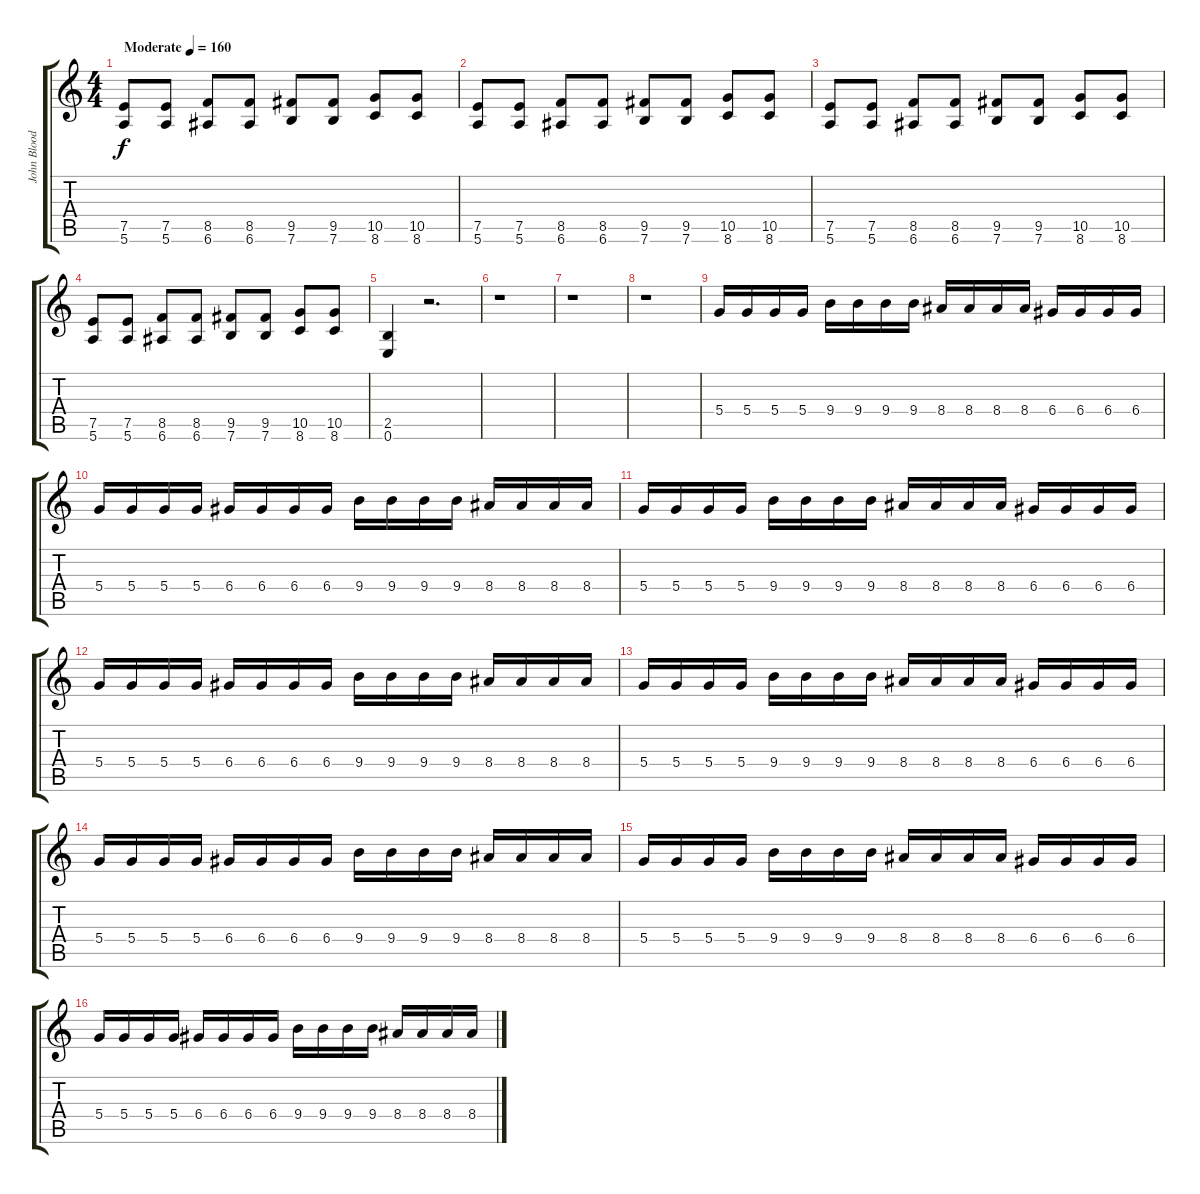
\track ("John Bloodsucker" "John Blood") {instrument distortionguitar}
\staff {score tabs}
\tuning (E4 B3 G3 D3 A2 E2) {hide}
\ts (4 4)
\tempo (160 "Moderate")
\clef g2
\ks c
(7.5 5.6).8{dy f instrument distortionguitar} (7.5 5.6).8 (8.5 6.6).8 (8.5 6.6).8 (9.5 7.6).8 (9.5 7.6).8 (10.5 8.6).8 (10.5 8.6).8 |
(7.5 5.6).8 (7.5 5.6).8 (8.5 6.6).8 (8.5 6.6).8 (9.5 7.6).8 (9.5 7.6).8 (10.5 8.6).8 (10.5 8.6).8 |
(7.5 5.6).8 (7.5 5.6).8 (8.5 6.6).8 (8.5 6.6).8 (9.5 7.6).8 (9.5 7.6).8 (10.5 8.6).8 (10.5 8.6).8 |
(7.5 5.6).8 (7.5 5.6).8 (8.5 6.6).8 (8.5 6.6).8 (9.5 7.6).8 (9.5 7.6).8 (10.5 8.6).8 (10.5 8.6).8 |
(2.5 0.6).4 r.2{d} |
r.1 |
r.1 |
r.1 |
5.4.16 5.4.16 5.4.16 5.4.16 9.4.16 9.4.16 9.4.16 9.4.16 8.4.16 8.4.16 8.4.16 8.4.16 6.4.16 6.4.16 6.4.16 6.4.16 |
5.4.16 5.4.16 5.4.16 5.4.16 6.4.16 6.4.16 6.4.16 6.4.16 9.4.16 9.4.16 9.4.16 9.4.16 8.4.16 8.4.16 8.4.16 8.4.16 |
5.4.16 5.4.16 5.4.16 5.4.16 9.4.16 9.4.16 9.4.16 9.4.16 8.4.16 8.4.16 8.4.16 8.4.16 6.4.16 6.4.16 6.4.16 6.4.16 |
5.4.16 5.4.16 5.4.16 5.4.16 6.4.16 6.4.16 6.4.16 6.4.16 9.4.16 9.4.16 9.4.16 9.4.16 8.4.16 8.4.16 8.4.16 8.4.16 |
5.4.16 5.4.16 5.4.16 5.4.16 9.4.16 9.4.16 9.4.16 9.4.16 8.4.16 8.4.16 8.4.16 8.4.16 6.4.16 6.4.16 6.4.16 6.4.16 |
5.4.16 5.4.16 5.4.16 5.4.16 6.4.16 6.4.16 6.4.16 6.4.16 9.4.16 9.4.16 9.4.16 9.4.16 8.4.16 8.4.16 8.4.16 8.4.16 |
5.4.16 5.4.16 5.4.16 5.4.16 9.4.16 9.4.16 9.4.16 9.4.16 8.4.16 8.4.16 8.4.16 8.4.16 6.4.16 6.4.16 6.4.16 6.4.16 |
5.4.16 5.4.16 5.4.16 5.4.16 6.4.16 6.4.16 6.4.16 6.4.16 9.4.16 9.4.16 9.4.16 9.4.16 8.4.16 8.4.16 8.4.16 8.4.16
